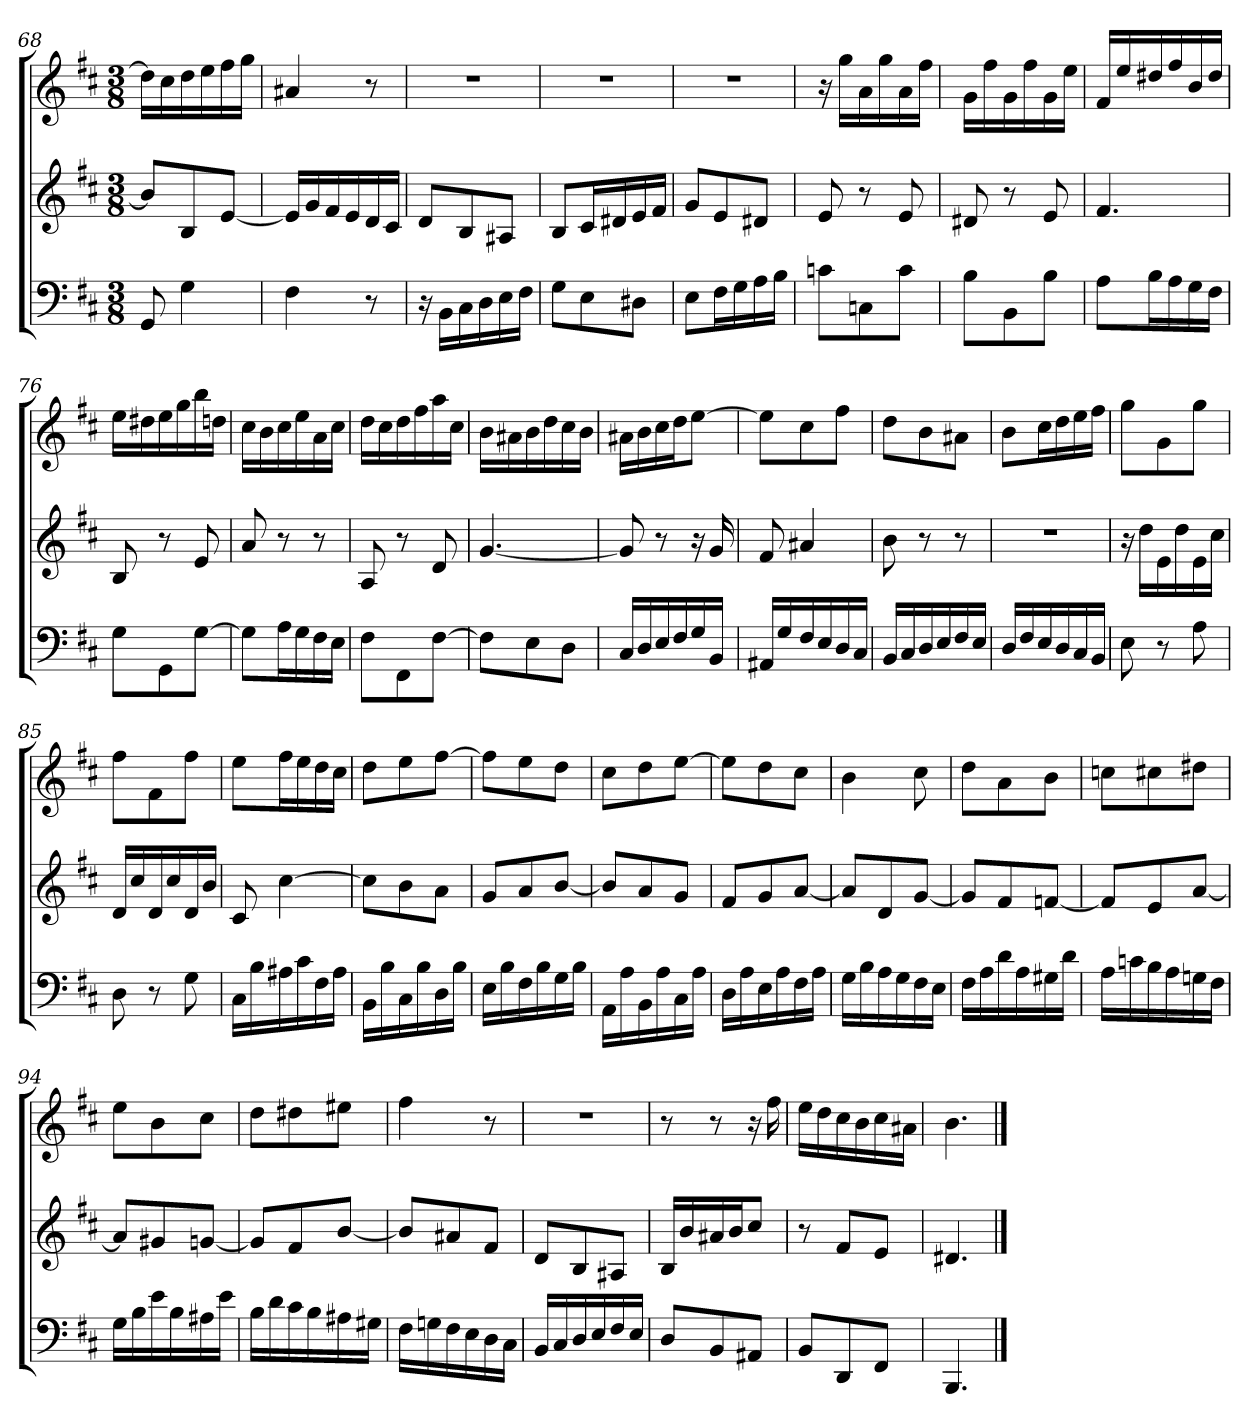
**kern	**kern	**kern
*part3	*part2	*part1
*staff3	*staff2	*staff1
*clefF4	*clefG2	*clefG2
*k[f#c#]	*k[f#c#]	*k[f#c#]
*b:	*b:	*b:
*M3/8	*M3/8	*M3/8
=68	=68	=68
8GG	8b/L]	16dd\LL]
.	.	16cc#\
4G	8B/	16dd\
.	.	16ee\
.	[8e/J	16ff#\
.	.	16gg\JJ
=69	=69	=69
4F#	16e/LL]	4a#X
.	16g/	.
.	16f#/	.
.	16e/	.
8r	16d/	8r
.	16c#/JJ	.
=70	=70	=70
16r	8d/L	4.r
16BB\LL	.	.
16C#\	8B/	.
16D\	.	.
16E\	8A#X/J	.
16F#\JJ	.	.
=71	=71	=71
8G\L	8B/L	4.r
8E\	16c#/L	.
.	16d#X/	.
8D#X\J	16e/	.
.	16f#/JJ	.
=72	=72	=72
8E\L	8g/L	4.r
16F#\L	8e/	.
16G\	.	.
16A\	8d#X/J	.
16B\JJ	.	.
=73	=73	=73
8cn\L	8e	16r
.	.	16gg\LL
8Cn\	8r	16a\
.	.	16gg\
8c\J	8e	16a\
.	.	16ff#\JJ
=74	=74	=74
8B\L	8d#X	16g\LL
.	.	16ff#\
8BB\	8r	16g\
.	.	16ff#\
8B\J	8e	16g\
.	.	16ee\JJ
=75	=75	=75
8A\L	4.f#	16f#/LL
.	.	16ee/
16B\L	.	16dd#X/
16A\	.	16ff#/
16G\	.	16b/
16F#\JJ	.	16dd#/JJ
=76	=76	=76
8G\L	8B	16ee\LL
.	.	16dd#X\
8GG\	8r	16ee\
.	.	16gg\
[8G\J	8e	16bb\
.	.	16ddn\JJ
=77	=77	=77
8G\L]	8a	16cc#\LL
.	.	16b\
16A\L	8r	16cc#\
16G\	.	16ee\
16F#\	8r	16a\
16E\JJ	.	16cc#\JJ
=78	=78	=78
8F#\L	8A	16dd\LL
.	.	16cc#\
8FF#\	8r	16dd\
.	.	16ff#\
[8F#\J	8d	16aa\
.	.	16cc#\JJ
=79	=79	=79
8F#\L]	[4.g	16b\LL
.	.	16a#X\
8E\	.	16b\
.	.	16dd\
8D\J	.	16cc#\
.	.	16b\JJ
=80	=80	=80
16C#/LL	8g]	16a#X\LL
16D/	.	16b\
16E/	8r	16cc#\
16F#/	.	16dd\J
16G/	16r	[8ee\J
16BB/JJ	16g	.
=81	=81	=81
16AA#X/LL	8f#	8ee\L]
16G/	.	.
16F#/	4a#X	8cc#\
16E/	.	.
16D/	.	8ff#\J
16C#/JJ	.	.
=82	=82	=82
16BB/LL	8b	8dd\L
16C#/	.	.
16D/	8r	8b\
16E/	.	.
16F#/	8r	8a#X\J
16E/JJ	.	.
=83	=83	=83
16D/LL	4.r	8b\L
16F#/	.	.
16E/	.	16cc#\L
16D/	.	16dd\
16C#/	.	16ee\
16BB/JJ	.	16ff#\JJ
=84	=84	=84
8E	16r	8gg\L
.	16dd\LL	.
8r	16e\	8g\
.	16dd\	.
8A	16e\	8gg\J
.	16cc#\JJ	.
=85	=85	=85
8D	16d/LL	8ff#\L
.	16cc#/	.
8r	16d/	8f#\
.	16cc#/	.
8G	16d/	8ff#\J
.	16b/JJ	.
=86	=86	=86
16C#\LL	8c#	8ee\L
16B\	.	.
16A#X\	[4cc#	16ff#\L
16c#\	.	16ee\
16F#\	.	16dd\
16A#\JJ	.	16cc#\JJ
=87	=87	=87
16BB\LL	8cc#\L]	8dd\L
16B\	.	.
16C#\	8b\	8ee\
16B\	.	.
16D\	8a\J	[8ff#\J
16B\JJ	.	.
=88	=88	=88
16E\LL	8g/L	8ff#\L]
16B\	.	.
16F#\	8a/	8ee\
16B\	.	.
16G\	[8b/J	8dd\J
16B\JJ	.	.
=89	=89	=89
16AA\LL	8b/L]	8cc#\L
16A\	.	.
16BB\	8a/	8dd\
16A\	.	.
16C#\	8g/J	[8ee\J
16A\JJ	.	.
=90	=90	=90
16D\LL	8f#/L	8ee\L]
16A\	.	.
16E\	8g/	8dd\
16A\	.	.
16F#\	[8a/J	8cc#\J
16A\JJ	.	.
=91	=91	=91
16G\LL	8a/L]	4b
16B\	.	.
16A\	8d/	.
16G\	.	.
16F#\	[8g/J	8cc#
16E\JJ	.	.
=92	=92	=92
16F#\LL	8g/L]	8dd\L
16A\	.	.
16d\	8f#/	8a\
16A\	.	.
16G#X\	[8fn/J	8b\J
16d\JJ	.	.
=93	=93	=93
16A\LL	8f/L]	8ccn\L
16cn\	.	.
16B\	8e/	8cc#X\
16A\	.	.
16Gn\	[8a/J	8dd#X\J
16F#\JJ	.	.
=94	=94	=94
16G\LL	8a/L]	8ee\L
16B\	.	.
16e\	8g#X/	8b\
16B\	.	.
16A#X\	[8gn/J	8cc#\J
16e\JJ	.	.
=95	=95	=95
16B\LL	8g/L]	8dd\L
16d\	.	.
16c#\	8f#/	8dd#X\
16B\	.	.
16A#X\	[8b/J	8ee#X\J
16G#X\JJ	.	.
=96	=96	=96
16F#\LL	8b/L]	4ff#
16Gn\	.	.
16F#\	8a#X/	.
16E\	.	.
16D\	8f#/J	8r
16C#\JJ	.	.
=97	=97	=97
16BB/LL	8d/L	4.r
16C#/	.	.
16D/	8B/	.
16E/	.	.
16F#/	8A#X/J	.
16E/JJ	.	.
=98	=98	=98
8D/L	16B/LL	8r
.	16b/	.
8BB/	16a#X/	8r
.	16b/J	.
8AA#X/J	8cc#/J	16r
.	.	16ff#
=99	=99	=99
8BB/L	8r	16ee\LL
.	.	16dd\
8DD/	8f#/L	16cc#\
.	.	16b\
8FF#/J	8e/J	16cc#\
.	.	16a#X\JJ
=100	=100	=100
4.BBB	4.d#X	4.b
==	==	==
*-	*-	*-
